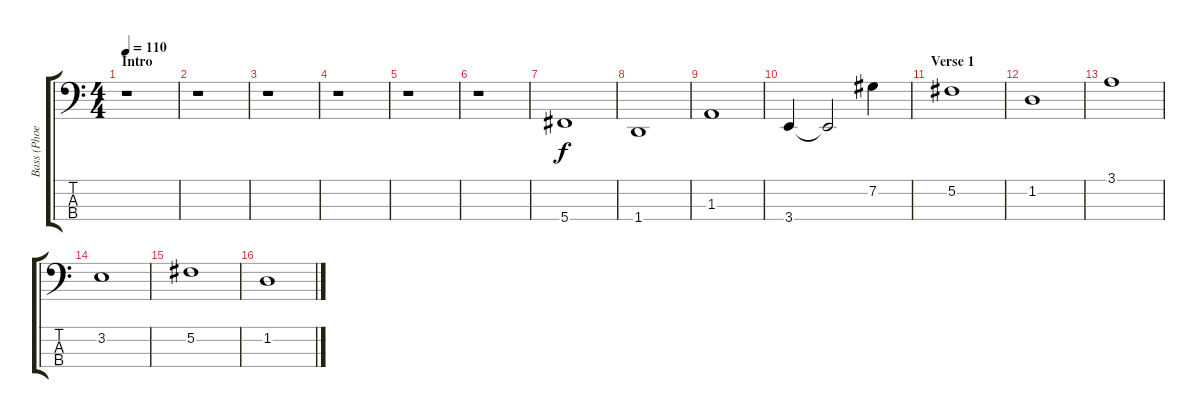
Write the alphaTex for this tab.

\track ("Bass (Phoenix)" "Bass (Phoe") {instrument electricbassfinger}
\staff {score tabs}
\tuning (Gb2 Db2 Ab1 Db1) {hide}
\ts (4 4)
\section ("" "Intro")
\tempo 110
\clef f4
\ks c
r.1{dy f instrument electricbassfinger} |
r.1 |
r.1 |
r.1 |
r.1 |
r.1 |
5.4.1 |
1.4.1 |
1.3.1 |
3.4.4 3.4{t}.2 7.2.4 |
\section ("" "Verse 1")
5.2.1 |
1.2.1 |
3.1.1 |
3.2.1 |
5.2.1 |
1.2.1
